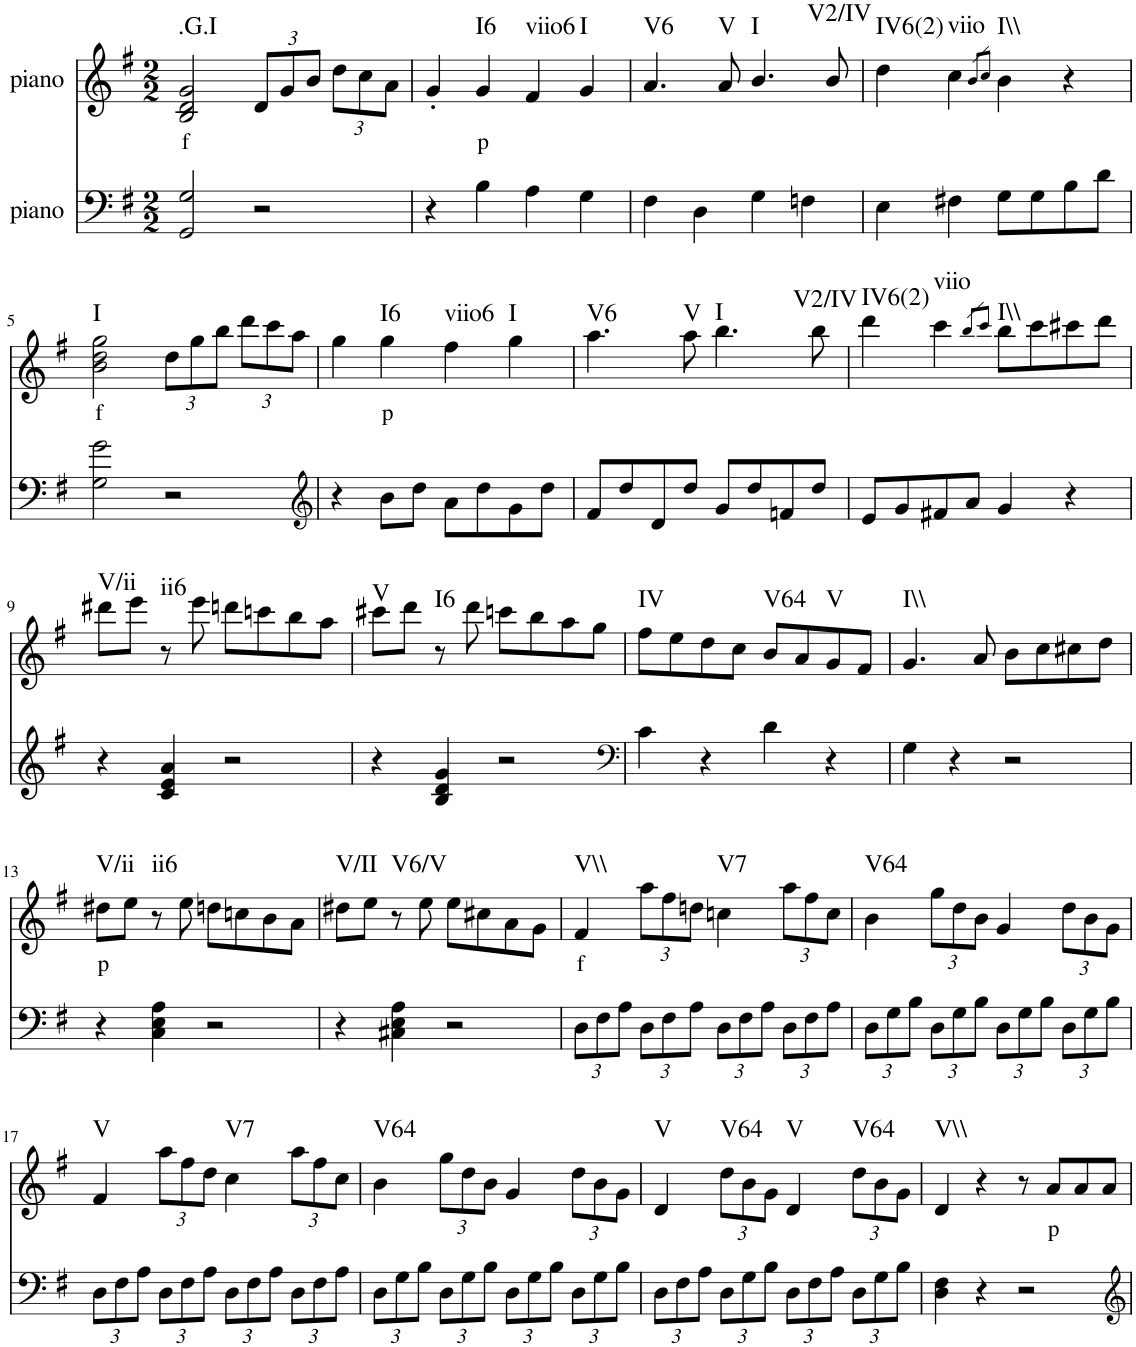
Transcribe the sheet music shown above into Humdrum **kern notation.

**kern	**kern	**text	**harte
*part2	*part1	*part1	*part1
*staff2	*staff1	*staff1	*
*I"piano	*I"piano	*	*
*I'Pno	*I'Pno	*	*
*clefF4	*clefG2	*	*
*k[f#]	*k[f#]	*	*
*G:	*G:	*	*
*M2/2	*M2/2	*	*
=1	=1	=1	=1
!	!	!LO:LY:b	!LO:H:kt=.G.I
2GG/ 2G/	2B/ 2d/ 2g/	f	N
*	*Xbrackettup	*	*
2r	12d/L	.	.
.	12g/	.	.
.	12b/J	.	.
.	12dd\L	.	.
.	12cc\	.	.
.	12a\J	.	.
=2	=2	=2	=2
4r	4g'/	.	.
!	!	!LO:LY:b	!LO:H:kt=I6
4B\	4g/	p	N
!	!	!	!LO:H:kt=viio6
4A\	4f#/	.	N
!	!	!	!LO:H:kt=I
4G\	4g/	.	N
=3	=3	=3	=3
!	!	!	!LO:H:kt=V6
4F#\	4.a/	.	N
4D\	.	.	.
!	!	!	!LO:H:kt=V
.	8a/	.	N
!	!	!	!LO:H:kt=I
4G\	4.b/	.	N
4Fn\	.	.	.
!	!	!	!LO:H:kt=V2/IV
.	8b/	.	N
=4	=4	=4	=4
!	!	!	!LO:H:kt=IV6(2)
4E\	4dd\	.	N
!	!	!	!LO:H:kt=viio
4F#X\	4cc\	.	N
.	8qb/L	.	.
.	8qcc/J	.	.
!	!	!	!LO:H:kt=I\\
8G\L	4b\	.	N
8G\	.	.	.
8B\	4r	.	.
8d\J	.	.	.
!!LO:LB:g=z
=5	=5	=5	=5
!	!	!LO:LY:b	!LO:H:kt=I
2G\ 2g\	2b\ 2dd\ 2gg\	f	N
2r	12dd\L	.	.
.	12gg\	.	.
.	12bb\J	.	.
.	12ddd\L	.	.
.	12ccc\	.	.
.	12aa\J	.	.
=6	=6	=6	=6
*clefG2	*	*	*
4r	4gg\	.	.
!	!	!LO:LY:b	!LO:H:kt=I6
8b\L	4gg\	p	N
8dd\J	.	.	.
!	!	!	!LO:H:kt=viio6
8a\L	4ff#\	.	N
8dd\	.	.	.
!	!	!	!LO:H:kt=I
8g\	4gg\	.	N
8dd\J	.	.	.
=7	=7	=7	=7
!	!	!	!LO:H:kt=V6
8f#/L	4.aa\	.	N
8dd/	.	.	.
8d/	.	.	.
!	!	!	!LO:H:kt=V
8dd/J	8aa\	.	N
!	!	!	!LO:H:kt=I
8g/L	4.bb\	.	N
8dd/	.	.	.
8fn/	.	.	.
!	!	!	!LO:H:kt=V2/IV
8dd/J	8bb\	.	N
=8	=8	=8	=8
!	!	!	!LO:H:kt=IV6(2)
8e/L	4ddd\	.	N
8g/	.	.	.
!	!	!	!LO:H:kt=viio
8f#X/	4ccc\	.	N
8a/J	.	.	.
.	8qbb/L	.	.
.	8qccc/J	.	.
!	!	!	!LO:H:kt=I\\
4g/	8bb\L	.	N
.	8ccc\	.	.
4r	8ccc#X\	.	.
.	8ddd\J	.	.
!!LO:LB:g=z
=9	=9	=9	=9
!	!	!	!LO:H:kt=V/ii
4r	8ddd#X\L	.	N
.	8eee\J	.	.
!	!	!	!LO:H:kt=ii6
4c/ 4e/ 4a/	8r	.	N
.	8eee\	.	.
2r	8dddn\L	.	.
.	8cccn\	.	.
.	8bb\	.	.
.	8aa\J	.	.
=10	=10	=10	=10
!	!	!	!LO:H:kt=V
4r	8ccc#X\L	.	N
.	8ddd\J	.	.
!	!	!	!LO:H:kt=I6
4B/ 4d/ 4g/	8r	.	N
.	8ddd\	.	.
2r	8cccn\L	.	.
.	8bb\	.	.
.	8aa\	.	.
.	8gg\J	.	.
=11	=11	=11	=11
*clefF4	*	*	*
!	!	!	!LO:H:kt=IV
4c\	8ff#\L	.	N
.	8ee\	.	.
4r	8dd\	.	.
.	8cc\J	.	.
!	!	!	!LO:H:kt=V64
4d\	8b/L	.	N
.	8a/	.	.
!	!	!	!LO:H:kt=V
4r	8g/	.	N
.	8f#/J	.	.
=12	=12	=12	=12
!	!	!	!LO:H:kt=I\\
4G\	4.g/	.	N
4r	.	.	.
.	8a/	.	.
2r	8b\L	.	.
.	8cc\	.	.
.	8cc#X\	.	.
.	8dd\J	.	.
!!LO:LB:g=z
=13	=13	=13	=13
!	!	!LO:LY:b	!LO:H:kt=V/ii
4r	8dd#X\L	p	N
.	8ee\J	.	.
!	!	!	!LO:H:kt=ii6
4C\ 4E\ 4A\	8r	.	N
.	8ee\	.	.
2r	8ddn\L	.	.
.	8ccn\	.	.
.	8b\	.	.
.	8a\J	.	.
=14	=14	=14	=14
!	!	!	!LO:H:kt=V/II
4r	8dd#X\L	.	N
.	8ee\J	.	.
!	!	!	!LO:H:kt=V6/V
4C#X\ 4E\ 4A\	8r	.	N
.	8ee\	.	.
2r	8ee\L	.	.
.	8cc#X\	.	.
.	8a\	.	.
.	8g\J	.	.
=15	=15	=15	=15
*Xbrackettup	*	*	*
!	!	!LO:LY:b	!LO:H:kt=V\\
12D\L	4f#/	f	N
12F#\	.	.	.
12A\J	.	.	.
12D\L	12aa\L	.	.
12F#\	12ff#\	.	.
12A\J	12ddn\J	.	.
!	!	!	!LO:H:kt=V7
12D\L	4ccn\	.	N
12F#\	.	.	.
12A\J	.	.	.
12D\L	12aa\L	.	.
12F#\	12ff#\	.	.
12A\J	12cc\J	.	.
=16	=16	=16	=16
!	!	!	!LO:H:kt=V64
12D\L	4b\	.	N
12G\	.	.	.
12B\J	.	.	.
12D\L	12gg\L	.	.
12G\	12dd\	.	.
12B\J	12b\J	.	.
12D\L	4g/	.	.
12G\	.	.	.
12B\J	.	.	.
12D\L	12dd\L	.	.
12G\	12b\	.	.
12B\J	12g\J	.	.
!!LO:LB:g=z
=17	=17	=17	=17
!	!	!	!LO:H:kt=V
12D\L	4f#/	.	N
12F#\	.	.	.
12A\J	.	.	.
12D\L	12aa\L	.	.
12F#\	12ff#\	.	.
12A\J	12dd\J	.	.
!	!	!	!LO:H:kt=V7
12D\L	4cc\	.	N
12F#\	.	.	.
12A\J	.	.	.
12D\L	12aa\L	.	.
12F#\	12ff#\	.	.
12A\J	12cc\J	.	.
=18	=18	=18	=18
!	!	!	!LO:H:kt=V64
12D\L	4b\	.	N
12G\	.	.	.
12B\J	.	.	.
12D\L	12gg\L	.	.
12G\	12dd\	.	.
12B\J	12b\J	.	.
12D\L	4g/	.	.
12G\	.	.	.
12B\J	.	.	.
12D\L	12dd\L	.	.
12G\	12b\	.	.
12B\J	12g\J	.	.
=19	=19	=19	=19
!	!	!	!LO:H:kt=V
12D\L	4d/	.	N
12F#\	.	.	.
12A\J	.	.	.
!	!	!	!LO:H:kt=V64
12D\L	12dd\L	.	N
12G\	12b\	.	.
12B\J	12g\J	.	.
!	!	!	!LO:H:kt=V
12D\L	4d/	.	N
12F#\	.	.	.
12A\J	.	.	.
!	!	!	!LO:H:kt=V64
12D\L	12dd\L	.	N
12G\	12b\	.	.
12B\J	12g\J	.	.
=20	=20	=20	=20
!	!	!	!LO:H:kt=V\\
4D\ 4F#\	4d/	.	N
4r	4r	.	.
2r	8r	.	.
!	!	!LO:LY:b	!
.	8a/L	p	.
.	8a/	.	.
.	8a/J	.	.
=	=	=	=
*-	*-	*-	*-
